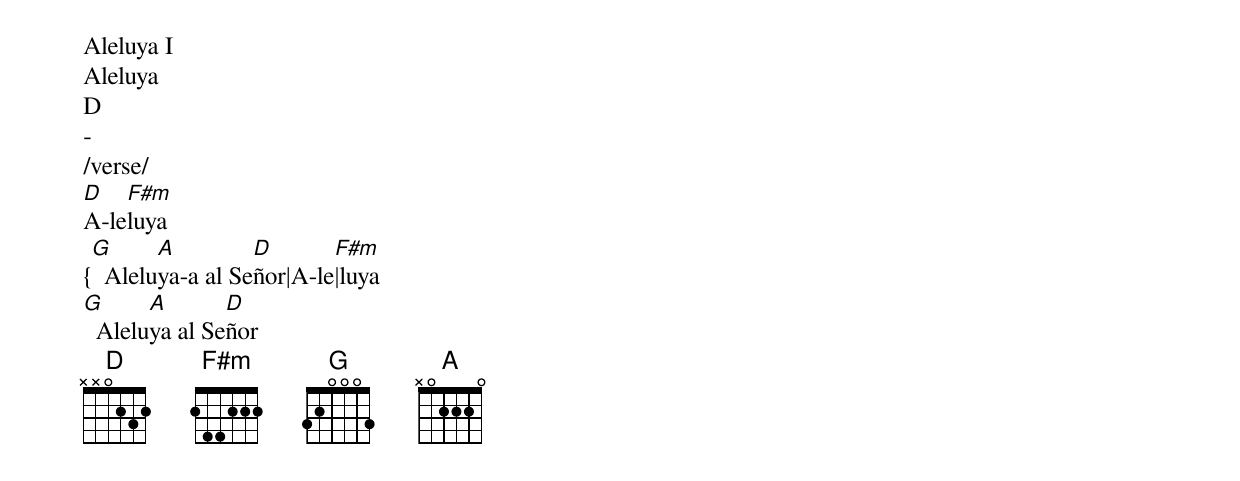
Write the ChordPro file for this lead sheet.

Aleluya I
Aleluya
D
-
/verse/
[D]A-le[F#m]luya
{[G]  Alelu[A]ya-a al Se[D]ñor|A-le[F#m]|luya
[G]  Alelu[A]ya al Se[D]ñor
